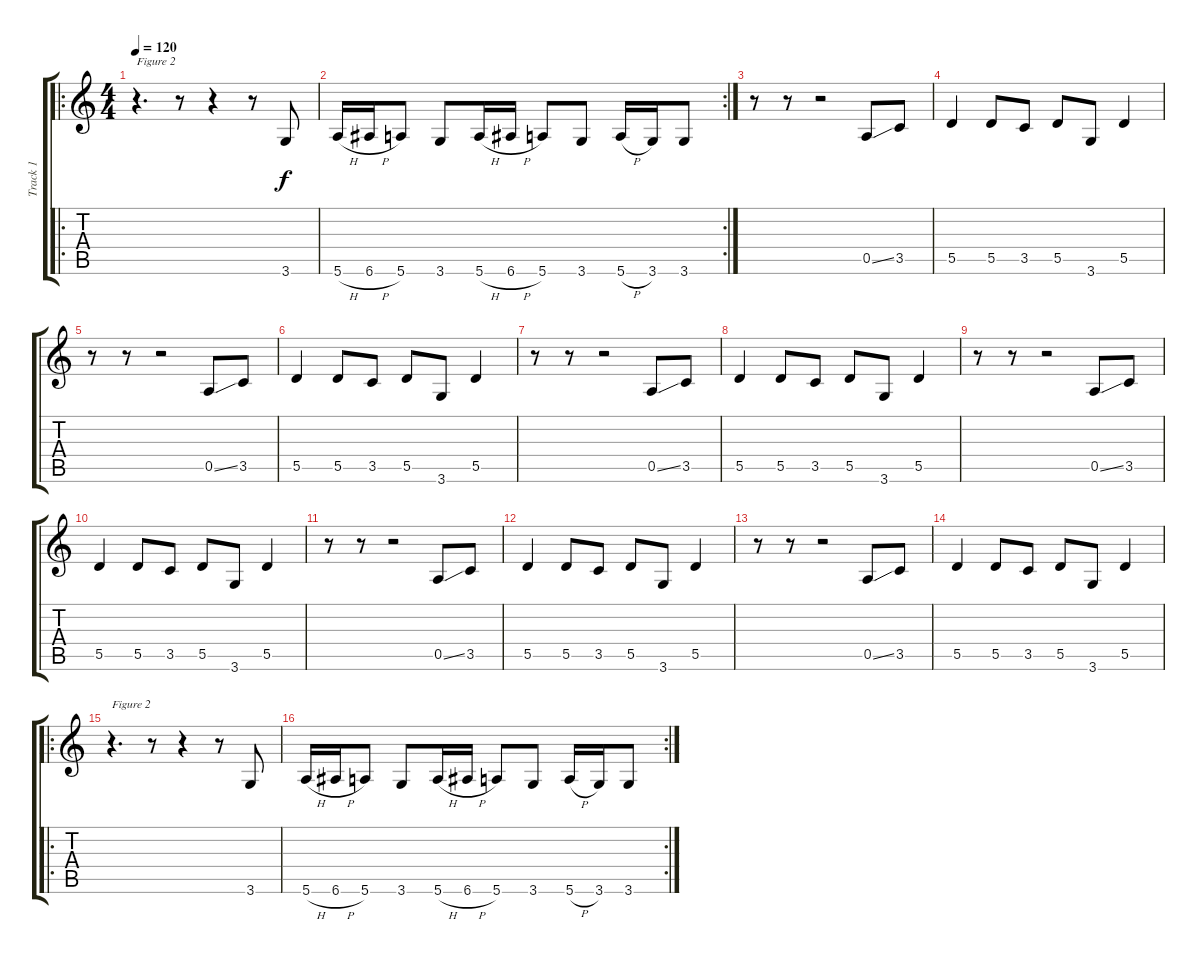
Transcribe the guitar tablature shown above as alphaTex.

\track ("Track 1" "Track 1") {instrument overdrivenguitar}
\staff {score tabs}
\tuning (E4 B3 G3 D3 A2 E2) {hide}
\ro
\ts (4 4)
\tempo 120
\clef g2
\ks c
r.4{d txt "Figure 2" dy f} r.8 r.4 r.8 3.6.8 |
\rc 2
5.6{h}.16 6.6{h}.16 5.6.8 3.6.8 5.6{h}.16 6.6{h}.16 5.6.8 3.6.8 5.6{h}.16 3.6.16 3.6.8 |
r.8 r.8 r.2 0.5{ss}.8 3.5.8 |
5.5.4 5.5.8 3.5.8 5.5.8 3.6.8 5.5.4 |
r.8 r.8 r.2 0.5{ss}.8 3.5.8 |
5.5.4 5.5.8 3.5.8 5.5.8 3.6.8 5.5.4 |
r.8 r.8 r.2 0.5{ss}.8 3.5.8 |
5.5.4 5.5.8 3.5.8 5.5.8 3.6.8 5.5.4 |
r.8 r.8 r.2 0.5{ss}.8 3.5.8 |
5.5.4 5.5.8 3.5.8 5.5.8 3.6.8 5.5.4 |
r.8 r.8 r.2 0.5{ss}.8 3.5.8 |
5.5.4 5.5.8 3.5.8 5.5.8 3.6.8 5.5.4 |
r.8 r.8 r.2 0.5{ss}.8 3.5.8 |
5.5.4 5.5.8 3.5.8 5.5.8 3.6.8 5.5.4 |
\ro
r.4{d txt "Figure 2"} r.8 r.4 r.8 3.6.8 |
\rc 2
5.6{h}.16 6.6{h}.16 5.6.8 3.6.8 5.6{h}.16 6.6{h}.16 5.6.8 3.6.8 5.6{h}.16 3.6.16 3.6.8
